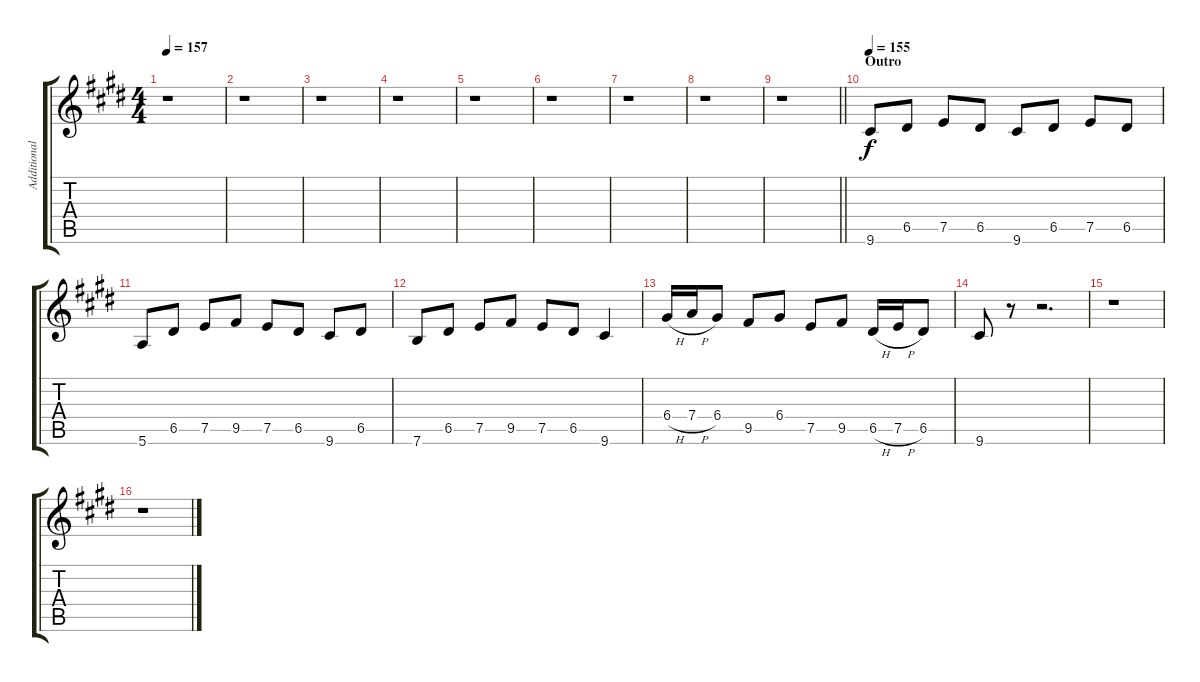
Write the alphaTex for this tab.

\track ("Additional guitar (Andre Olbrich)" "Additional") {instrument distortionguitar}
\staff {score tabs}
\tuning (E4 B3 G3 D3 A2 E2) {hide}
\ts (4 4)
\tempo 157
\clef g2
\ks c#minor
r.1{dy f} |
r.1 |
r.1 |
r.1 |
r.1 |
r.1 |
r.1 |
r.1 |
\barLineRight lightlight
r.1 |
\section ("" "Outro")
\tempo 155
9.6.8{volume 9 balance 6} 6.5.8 7.5.8 6.5.8 9.6.8 6.5.8 7.5.8 6.5.8 |
5.6.8 6.5.8 7.5.8 9.5.8 7.5.8 6.5.8 9.6.8 6.5.8 |
7.6.8 6.5.8 7.5.8 9.5.8 7.5.8 6.5.8 9.6.4 |
6.4{h}.16 7.4{h}.16 6.4.8 9.5.8 6.4.8 7.5.8 9.5.8 6.5{h}.16 7.5{h}.16 6.5.8 |
9.6.8 r.8 r.2{d} |
r.1 |
r.1
